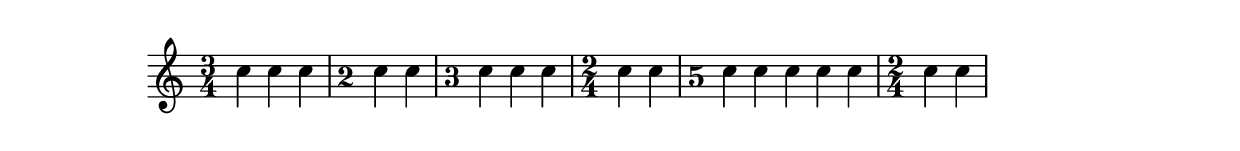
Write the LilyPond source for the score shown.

%% DO NOT EDIT this file manually; it is automatically
%% generated from LSR http://lsr.dsi.unimi.it
%% Make any changes in LSR itself, or in Documentation/snippets/new/ ,
%% and then run scripts/auxiliar/makelsr.py
%%
%% This file is in the public domain.
\version "2.12.2"

\header {
  lsrtags = "rhythms, tweaks-and-overrides"

%% Translation of GIT committish: 91eeed36c877fe625d957437d22081721c8c6345
  texidoces = "

A veces, la indicación de compás no debe imprimir la fracción completa
(p.ej.  7/4), sino sólo el numerador (7 en este caso).  Esto se puede
hacer fácilmente utilizando @code{\\override Staff.TimeSignature
#'style = #'single-digit} para cambiar el estilo
permanentemente. Usando @code{\\revert Staff.TimeSignature #'style},
se puede revertir el cambio.  Para aplicar el estilo de un dígito
único a una sola indicación de compás, utilice la instrucción
@code{\\override} y anteponga la instrucción @code{\\once}.

"
  doctitlees = "Indicación de compás imprimiendo sólo el numerador (en lugar de la fracción)"

%% Translation of GIT committish: 190a067275167c6dc9dd0afef683d14d392b7033

  texidocfr = "
La métrique est parfois indiquée non pas par une fraction (p.ex. 7/4)
mais simplement par son numérateur (7 dans ce cas).  L'instruction
@code{\\override Staff.TimeSignature #'style = #'single-digit} permet de
déroger au style par défaut de manière permanente -- un @code{\\revert
Staff.TimeSignature #'style} d'annuler ces modifications.  Lorsque cette
métrique sous le forme d'une seul chiffre ne se présente qu'une seule
fois, il suffit de faire précéder l'instruction @code{\\override} d'un
simple @code{\\once}.

"
  doctitlefr = "Affichage seulement du numérateur d'une métrique (au
lieu d'une fraction)"


  texidoc = "
Sometimes, a time signature should not print the whole fraction (e.g.
7/4), but only the numerator (7 in this case). This can be easily done
by using @code{\\override Staff.TimeSignature #'style = #'single-digit}
to change the style permanently. By using @code{\\revert
Staff.TimeSignature #'style}, this setting can be reversed. To apply
the single-digit style to only one time signature, use the
@code{\\override} command and prefix it with a @code{\\once}.

"
  doctitle = "Time signature printing only the numerator as a number (instead of the fraction)"
} % begin verbatim

\relative c'' {
  \time 3/4
  c4 c c
  % Change the style permanently
  \override Staff.TimeSignature #'style = #'single-digit
  \time 2/4
  c4 c
  \time 3/4
  c4 c c
  % Revert to default style:
  \revert Staff.TimeSignature #'style
  \time 2/4
  c4 c
  % single-digit style only for the next time signature
  \once \override Staff.TimeSignature #'style = #'single-digit
  \time 5/4
  c4 c c c c
  \time 2/4
  c4 c
}

